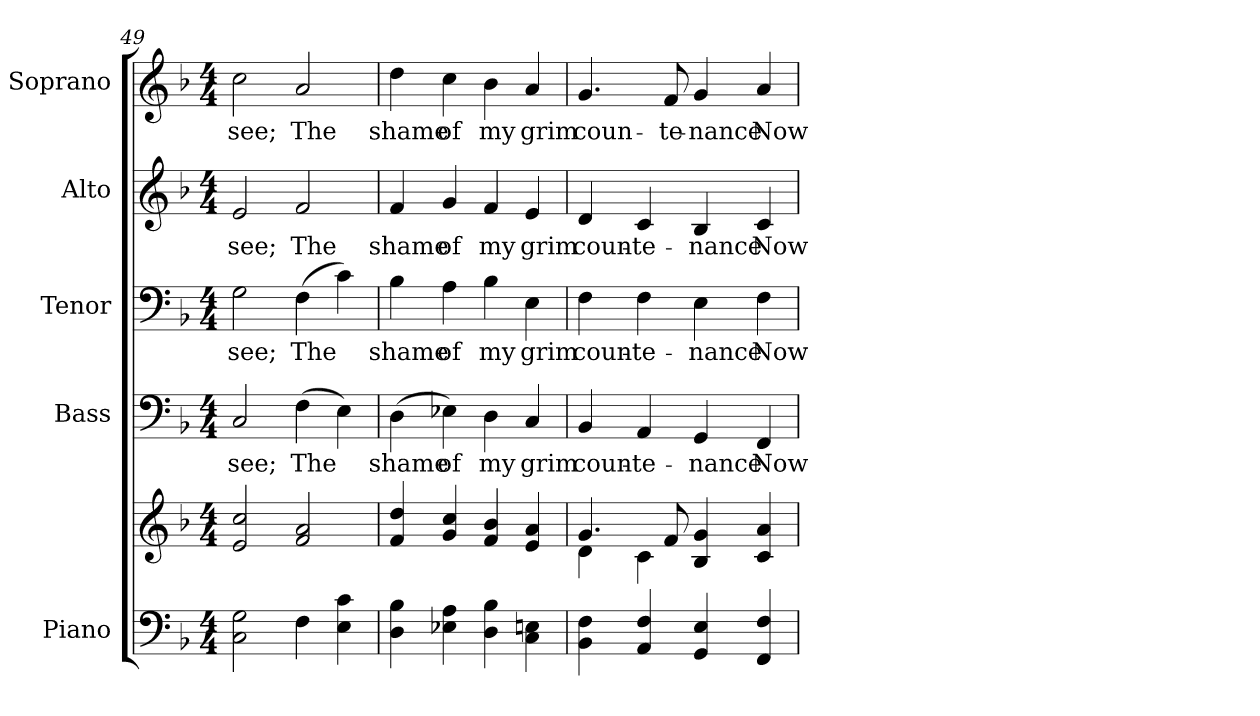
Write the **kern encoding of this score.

**kern	**kern	**kern	**text	**kern	**text	**kern	**text	**kern	**text
*part5	*part5	*part4	*part4	*part3	*part3	*part2	*part2	*part1	*part1
*staff6	*staff5	*staff4	*staff4	*staff3	*staff3	*staff2	*staff2	*staff1	*staff1
*I"Piano	*	*I"Bass	*	*I"Tenor	*	*I"Alto	*	*I"Soprano	*
*I'Pno.	*	*I'B.	*	*I'T.	*	*I'A.	*	*I'S.	*
*clefF4	*clefG2	*clefF4	*	*clefF4	*	*clefG2	*	*clefG2	*
*k[b-]	*k[b-]	*k[b-]	*	*k[b-]	*	*k[b-]	*	*k[b-]	*
*F:	*F:	*F:	*	*F:	*	*F:	*	*F:	*
*M4/4	*M4/4	*M4/4	*	*M4/4	*	*M4/4	*	*M4/4	*
=49	=49	=49	=49	=49	=49	=49	=49	=49	=49
!	!	!	!LO:LY:b:color=#000000	!	!	!	!	!	!
!	!	!	!	!	!LO:LY:b:color=#000000	!	!	!	!
!	!	!	!	!	!	!	!LO:LY:b:color=#000000	!	!
!	!	!	!	!	!	!	!	!	!LO:LY:b:color=#000000
2Ci\ 2Gi	2ei/ 2cci	2Ci/	see;	2Gi\	see;	2ei/	see;	2cci\	see;
!	!	!	!LO:LY:b:color=#000000	!	!	!	!	!	!
!	!	!	!	!	!LO:LY:b:color=#000000	!	!	!	!
!	!	!	!	!	!	!	!LO:LY:b:color=#000000	!	!
!	!	!	!	!	!	!	!	!	!LO:LY:b:color=#000000
4Fi\	2fi/ 2ai	(4Fi\	The	(4Fi\	The	2fi/	The	2ai/	The
4Ei\ 4ci	.	4Ei\)	.	4ci\)	.	.	.	.	.
=50	=50	=50	=50	=50	=50	=50	=50	=50	=50
!	!	!	!LO:LY:b:color=#000000	!	!	!	!	!	!
!	!	!	!	!	!LO:LY:b:color=#000000	!	!	!	!
!	!	!	!	!	!	!	!LO:LY:b:color=#000000	!	!
!	!	!	!	!	!	!	!	!	!LO:LY:b:color=#000000
4Di\ 4B-i	4fi/ 4ddi	(4Di\	shame	4B-i\	shame	4fi/	shame	4ddi\	shame
!	!	!	!LO:LY:b:color=#000000	!	!	!	!	!	!
!	!	!	!	!	!LO:LY:b:color=#000000	!	!	!	!
!	!	!	!	!	!	!	!LO:LY:b:color=#000000	!	!
!	!	!	!	!	!	!	!	!	!LO:LY:b:color=#000000
4E-Xi\ 4Ai	4gi/ 4cci	4E-Xi\)	of	4Ai\	of	4gi/	of	4cci\	of
!	!	!	!LO:LY:b:color=#000000	!	!	!	!	!	!
!	!	!	!	!	!LO:LY:b:color=#000000	!	!	!	!
!	!	!	!	!	!	!	!LO:LY:b:color=#000000	!	!
!	!	!	!	!	!	!	!	!	!LO:LY:b:color=#000000
4Di\ 4B-i	4fi/ 4b-i	4Di\	my	4B-i\	my	4fi/	my	4b-i\	my
!	!	!	!LO:LY:b:color=#000000	!	!	!	!	!	!
!	!	!	!	!	!LO:LY:b:color=#000000	!	!	!	!
!	!	!	!	!	!	!	!LO:LY:b:color=#000000	!	!
!	!	!	!	!	!	!	!	!	!LO:LY:b:color=#000000
4Ci\ 4Eni	4ei/ 4ai	4Ci/	grim	4Ei\	grim	4ei/	grim	4ai/	grim
!!LO:PB:g=z
=51	=51	=51	=51	=51	=51	=51	=51	=51	=51
*	*^	*	*	*	*	*	*	*	*
!	!	!	!	!LO:LY:b:color=#000000	!	!	!	!	!	!
!	!	!	!	!	!	!LO:LY:b:color=#000000	!	!	!	!
!	!	!	!	!	!	!	!	!LO:LY:b:color=#000000	!	!
!	!	!	!	!	!	!	!	!	!	!LO:LY:b:color=#000000
4BB-i\ 4Fi	4.gi/	4di\	4BB-i/	coun-	4Fi\	coun-	4di/	coun-	4.gi/	coun-
!	!	!	!	!LO:LY:b:color=#000000	!	!	!	!	!	!
!	!	!	!	!	!	!LO:LY:b:color=#000000	!	!	!	!
!	!	!	!	!	!	!	!	!LO:LY:b:color=#000000	!	!
4AAi/ 4Fi	.	4ci\	4AAi/	-te-	4Fi\	-te-	4ci/	-te-	.	.
!	!	!	!	!	!	!	!	!	!	!LO:LY:b:color=#000000
.	8fi/	.	.	.	.	.	.	.	8fi/	-te-
!	!	!	!	!LO:LY:b:color=#000000	!	!	!	!	!	!
!	!	!	!	!	!	!LO:LY:b:color=#000000	!	!	!	!
!	!	!	!	!	!	!	!	!LO:LY:b:color=#000000	!	!
!	!	!	!	!	!	!	!	!	!	!LO:LY:b:color=#000000
4GGi/ 4Ei	4B-i/ 4gi	2ryy	4GGi/	-nance	4Ei\	-nance	4B-i/	-nance	4gi/	-nance
!	!	!	!	!LO:LY:b:color=#000000	!	!	!	!	!	!
!	!	!	!	!	!	!LO:LY:b:color=#000000	!	!	!	!
!	!	!	!	!	!	!	!	!LO:LY:b:color=#000000	!	!
!	!	!	!	!	!	!	!	!	!	!LO:LY:b:color=#000000
4FFi/ 4Fi	4ci/ 4ai	.	4FFi/	Now	4Fi\	Now	4ci/	Now	4ai/	Now
*	*v	*v	*	*	*	*	*	*	*	*
=	=	=	=	=	=	=	=	=	=
*-	*-	*-	*-	*-	*-	*-	*-	*-	*-
